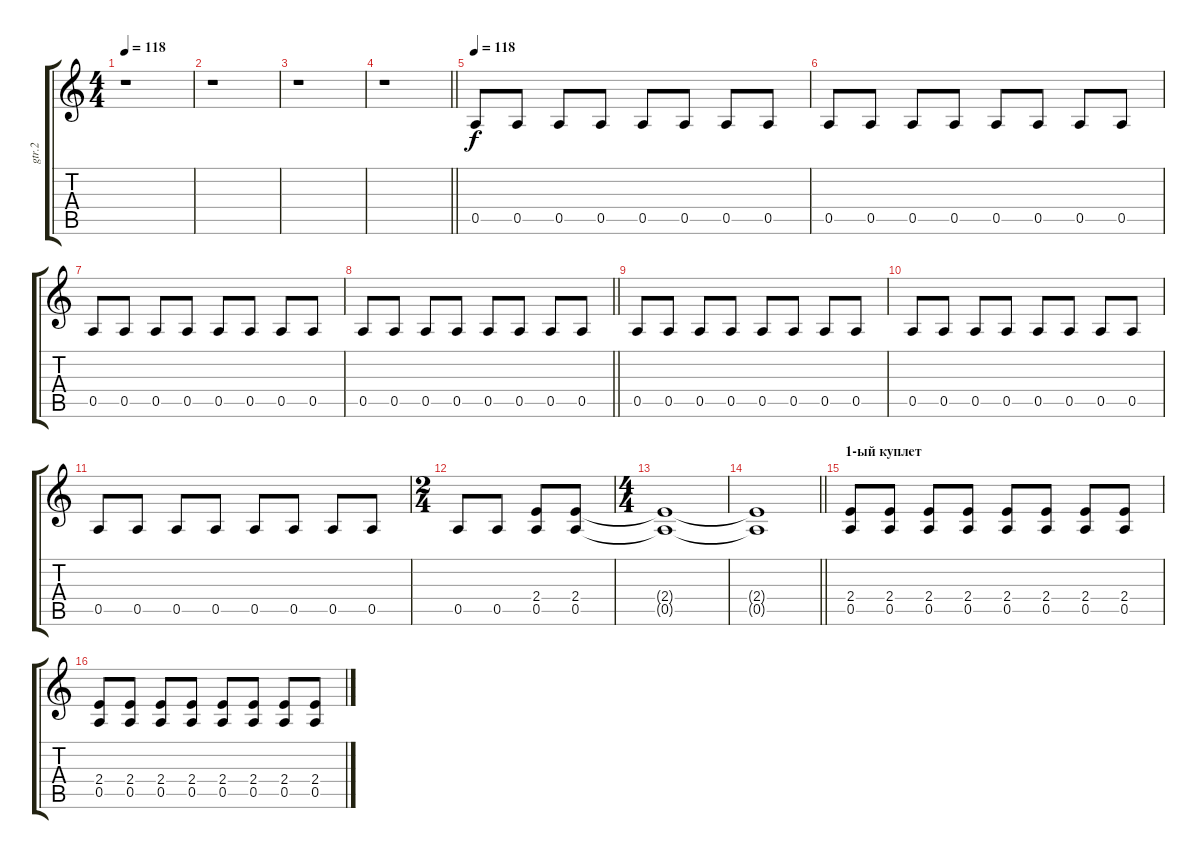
\track ("gtr.2" "gtr.2") {instrument overdrivenguitar}
\staff {score tabs}
\tuning (E4 B3 G3 D3 A2 E2) {hide}
\ts (4 4)
\tempo 118
\tempo 100
\tempo 118
\clef g2
\ks c
r.1{dy f instrument overdrivenguitar} |
r.1 |
r.1 |
\barLineRight lightlight
r.1 |
\tempo 118
0.5.8 0.5.8 0.5.8 0.5.8 0.5.8 0.5.8 0.5.8 0.5.8 |
0.5.8 0.5.8 0.5.8 0.5.8 0.5.8 0.5.8 0.5.8 0.5.8 |
0.5.8 0.5.8 0.5.8 0.5.8 0.5.8 0.5.8 0.5.8 0.5.8 |
\barLineRight lightlight
0.5.8 0.5.8 0.5.8 0.5.8 0.5.8 0.5.8 0.5.8 0.5.8 |
0.5.8 0.5.8 0.5.8 0.5.8 0.5.8 0.5.8 0.5.8 0.5.8 |
0.5.8 0.5.8 0.5.8 0.5.8 0.5.8 0.5.8 0.5.8 0.5.8 |
0.5.8 0.5.8 0.5.8 0.5.8 0.5.8 0.5.8 0.5.8 0.5.8 |
\ts (2 4)
0.5.8 0.5.8 (2.4 0.5).8 (2.4 0.5).8 |
\ts (4 4)
(2.4{t} 0.5{t}).1 |
\barLineRight lightlight
(2.4{t} 0.5{t}).1 |
\section ("" "1-ый куплет")
(2.4 0.5).8 (2.4 0.5).8 (2.4 0.5).8 (2.4 0.5).8 (2.4 0.5).8 (2.4 0.5).8 (2.4 0.5).8 (2.4 0.5).8 |
(2.4 0.5).8 (2.4 0.5).8 (2.4 0.5).8 (2.4 0.5).8 (2.4 0.5).8 (2.4 0.5).8 (2.4 0.5).8 (2.4 0.5).8
